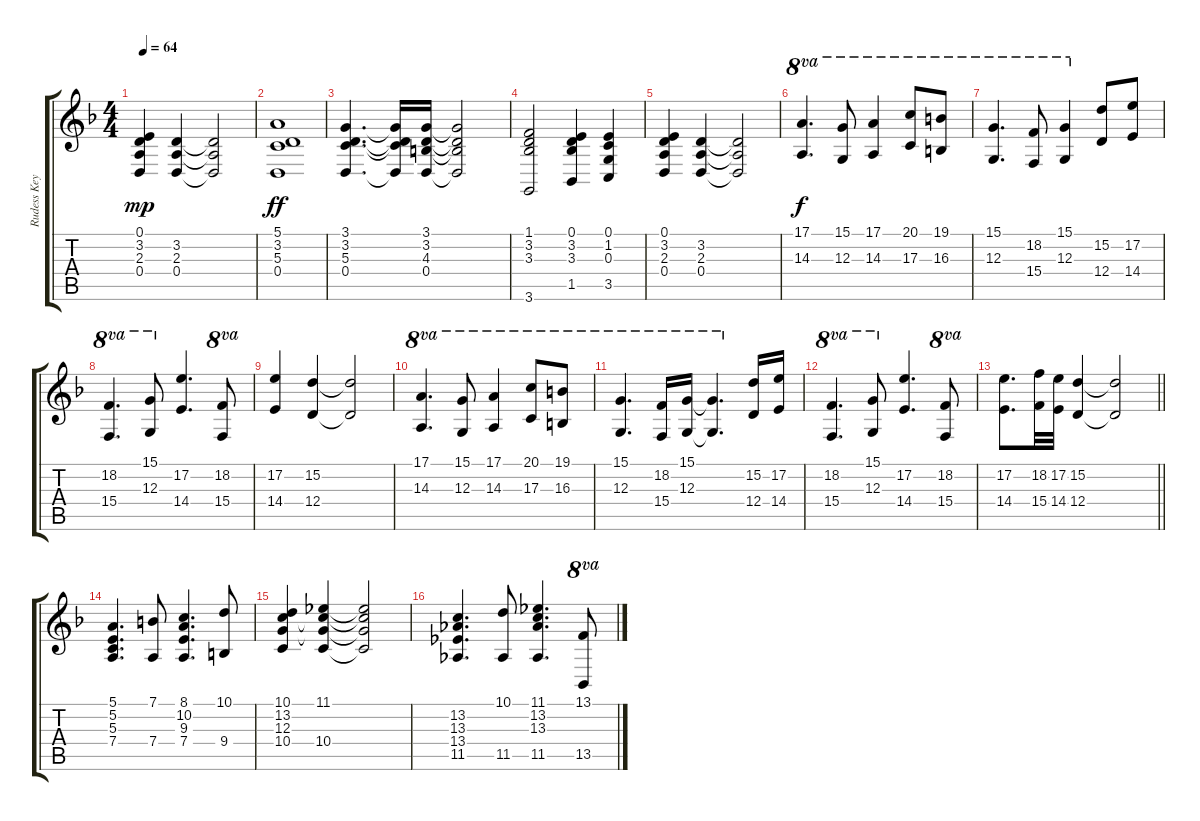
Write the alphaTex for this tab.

\track ("Rudess Keys " "Rudess Key") {instrument stringensemble1}
\staff {score tabs}
\tuning (E4 B3 G3 D3 A2 E2) {hide}
\ts (4 4)
\tempo 64
\clef g2
\ks f
(0.1 3.2 2.3 0.4).4{dy mp} (3.2 2.3 0.4).4 (3.2{t} 2.3{t} 0.4{t}).2 |
(5.1 3.2 5.3 0.4).1{dy ff} |
(3.1 3.2 5.3 0.4).4{d} (3.1{t} 3.2{t} 5.3{t} 0.4{t}).16 (3.1 3.2 4.3 0.4).16 (3.1{t} 3.2{t} 4.3{t} 0.4{t}).2 |
(1.1 3.2 3.3 3.6).2 (0.1 3.2 3.3 1.5).4 (0.1 1.2 0.3 3.5).4 |
(0.1 3.2 2.3 0.4).4 (3.2 2.3 0.4).4 (3.2{t} 2.3{t} 0.4{t}).2 |
(17.1 14.3).4{d ot 8va dy f} (15.1 12.3).8{ot 8va} (17.1 14.3).4{ot 8va} (20.1 17.3).8{ot 8va} (19.1 16.3).8{ot 8va} |
(15.1 12.3).4{d ot 8va} (18.2 15.4).8{ot 8va} (15.1 12.3).4{ot 8va} (15.2 12.4).8 (17.2 14.4).8 |
(18.2 15.4).4{d ot 8va} (15.1 12.3).8{ot 8va} (17.2 14.4).4{d} (18.2 15.4).8{ot 8va} |
(17.2 14.4).4 (15.2 12.4).4 (15.2{t} 12.4{t}).2 |
(17.1 14.3).4{d ot 8va} (15.1 12.3).8{ot 8va} (17.1 14.3).4{ot 8va} (20.1 17.3).8{ot 8va} (19.1 16.3).8{ot 8va} |
(15.1 12.3).4{d ot 8va} (18.2 15.4).16{ot 8va} (15.1 12.3).16{ot 8va} (15.1{t} 12.3{t}).4{d ot 8va} (15.2 12.4).16 (17.2 14.4).16 |
(18.2 15.4).4{d ot 8va} (15.1 12.3).8{ot 8va} (17.2 14.4).4{d} (18.2 15.4).8{ot 8va} |
\barLineRight lightlight
(17.2 14.4).8{d} (18.2 15.4).32 (17.2 14.4).32 (15.2 12.4).4 (15.2{t} 12.4{t}).2 |
(5.1 5.2 5.3 7.4).4{d} (7.1 7.4).8 (8.1 10.2 9.3 7.4).4{d} (10.1 9.4).8 |
(10.1 13.2 12.3 10.4).4 (11.1 13.2{t} 12.3{t} 10.4).4 (11.1{t} 13.2{t} 12.3{t} 10.4{t}).2 |
(13.2 13.3 13.4 11.5).4{d} (10.1 11.5).8 (11.1 13.2 13.3 11.5).4{d} (13.1 13.5).8{ot 8va}
